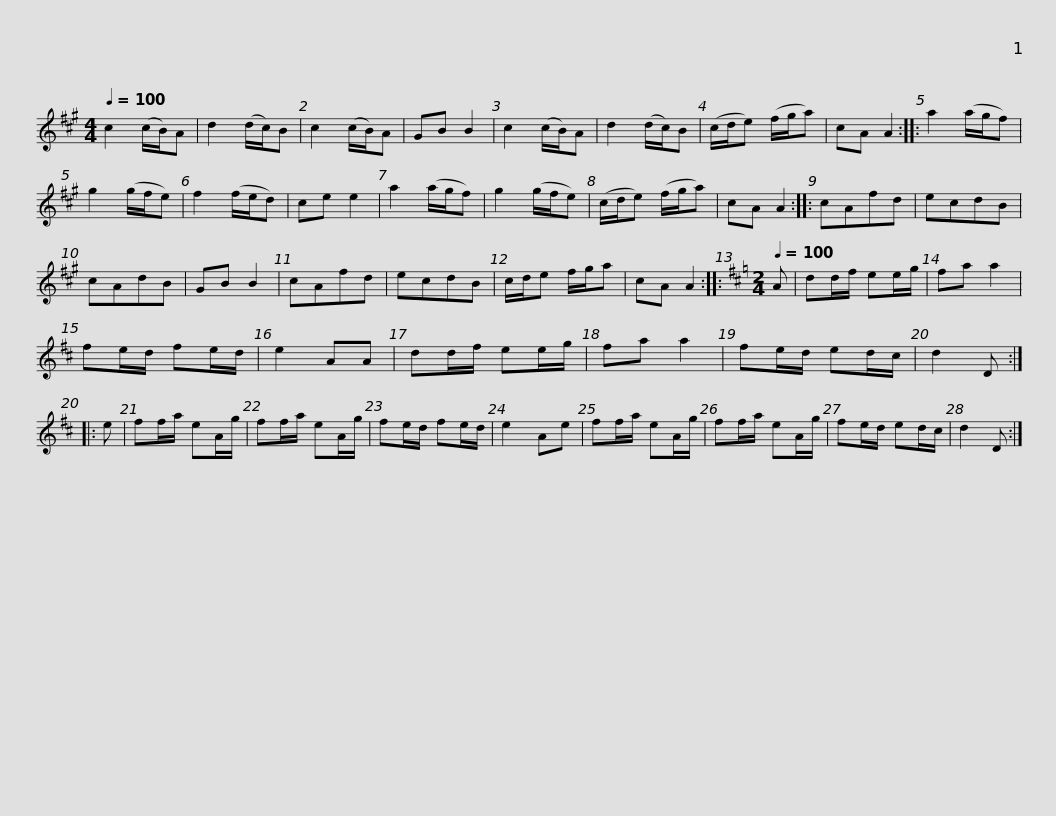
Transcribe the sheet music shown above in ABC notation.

X:1
L:1/8
Q:1/4=100
M:4/4
I:linebreak $
K:A
V:1 treble
V:1
 c2 (c/B/)A | d2 (d/c/)B | c2 (c/B/)A | GB B2 | c2 (c/B/)A | %5
 d2 (d/c/)B | (c/d/e) (f/g/a) | cA A2 :: a2 (a/g/f) | g2 (g/f/e) |$ %10
 f2 (f/e/d) | ce e2 | a2 (a/g/f) | g2 (g/f/e) | (c/d/e) (f/g/a) | %15
 cA A2 :: cAfd | ecdB | cAdB | GB B2 |$ %20
 cAfd | ecdB | c/d/e f/g/a | cA A2 ::[K:D][M:2/4][Q:1/4=100] A | %25
 dd/f/ ee/g/ | fa a2 | fe/d/ fe/d/ | e2 AA |$ dd/f/ ee/g/ | %30
 fa a2 | fe/d/ ed/c/ | d2 D :: e | ff/a/ eA/g/ | %35
 ff/a/ eA/g/ | fe/d/ fe/d/ | e2 Ae |$ ff/a/ eA/g/ | ff/a/ eA/g/ | %40
 fe/d/ ed/c/ | d2 D :| %42
